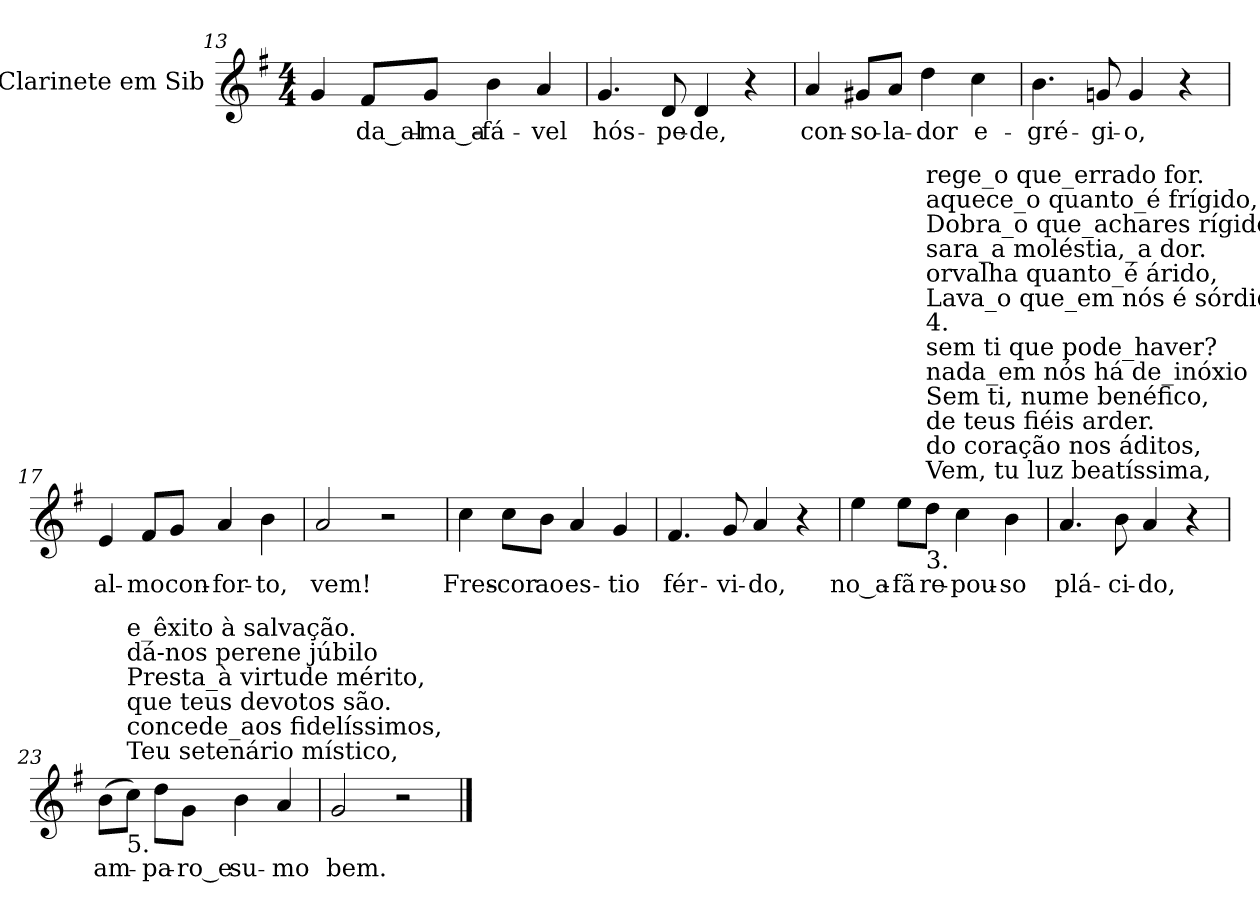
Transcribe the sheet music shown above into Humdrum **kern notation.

**kern	**text
*part1	*part1
*staff1	*staff1
*I"Clarinete em Sib	*
*I'Cl.	*
*clefG2	*
*ITrd1c2	*
*k[b-]	*
*F:	*
*M4/4	*
=13	=13
4fi/	.
!	!LO:LY:b:color=#000000
8ei/L	da_al-
!	!LO:LY:b:color=#000000
8fi/J	-ma_a-
!	!LO:LY:b:color=#000000
4ai\	-fá-
!	!LO:LY:b:color=#000000
4gi/	-vel
=14	=14
!	!LO:LY:b:color=#000000
4.fi/	hós-
!	!LO:LY:b:color=#000000
8ci/	-pe-
!	!LO:LY:b:color=#000000
4ci/	-de,
4r	.
=15	=15
!	!LO:LY:b:color=#000000
4gi/	con-
!	!LO:LY:b:color=#000000
8f#Xi/L	-so-
!	!LO:LY:b:color=#000000
8gi/J	-la-
!	!LO:LY:b:color=#000000
4cci\	-dor
!	!LO:LY:b:color=#000000
4b-i\	e-
!!LO:LB:g=z
=16	=16
!	!LO:LY:b:color=#000000
4.ai\	-gré-
!	!LO:LY:b:color=#000000
8fni/	-gi-
!	!LO:LY:b:color=#000000
4fi/	-o,
4r	.
=17	=17
!	!LO:LY:b:color=#000000
4di/	al-
!	!LO:LY:b:color=#000000
8ei/L	-mo
!	!LO:LY:b:color=#000000
8fi/J	con-
!	!LO:LY:b:color=#000000
4gi/	-for-
!	!LO:LY:b:color=#000000
4ai\	-to,
=18	=18
!	!LO:LY:b:color=#000000
2gi/	vem!
2r	.
=19	=19
!	!LO:LY:b:color=#000000
4b-i\	Fres-
!	!LO:LY:b:color=#000000
8b-i\L	-cor
!	!LO:LY:b:color=#000000
8ai\J	ao
!	!LO:LY:b:color=#000000
4gi/	es-
!	!LO:LY:b:color=#000000
4fi/	-tio
=20	=20
!	!LO:LY:b:color=#000000
4.ei/	fér-
!	!LO:LY:b:color=#000000
8fi/	-vi-
!	!LO:LY:b:color=#000000
4gi/	-do,
4r	.
!!LO:LB:g=z
=21	=21
!	!LO:LY:b:color=#000000
4ddi\	no_a-
!	!LO:LY:b:color=#000000
8ddi\L	-fã
!LO:TX:b:t=3.	!
!LO:TX:t=Vem, tu luz beatíssima,	!
!LO:TX:t=do coração nos áditos,	!
!LO:TX:t=de teus fiéis arder.	!
!LO:TX:t=Sem ti, nume benéfico,	!
!LO:TX:t=nada_em nós há de_inóxio	!
!LO:TX:t=sem ti que pode_haver?	!
!LO:TX:t=4.	!
!LO:TX:t=Lava_o que_em nós é sórdido,	!
!LO:TX:t=orvalha quanto_é árido,	!
!LO:TX:t=sara_a moléstia,_a dor.	!
!LO:TX:t=Dobra_o que_achares rígido,	!
!LO:TX:t=aquece_o quanto_é frígido,	!
!LO:TX:t=rege_o que_errado for.	!
!	!LO:LY:b:color=#000000
8cci\J	re-
!	!LO:LY:b:color=#000000
4b-i\	-pou-
!	!LO:LY:b:color=#000000
4ai\	-so
=22	=22
!	!LO:LY:b:color=#000000
4.gi/	plá-
!	!LO:LY:b:color=#000000
8ai\	-ci-
!	!LO:LY:b:color=#000000
4gi/	-do,
4r	.
=23	=23
!	!LO:LY:b:color=#000000
(8ai\L	am-
!LO:TX:b:t=5.	!
!LO:TX:t=Teu setenário místico,	!
!LO:TX:t=concede_aos fidelíssimos,	!
!LO:TX:t=que teus devotos são.	!
!LO:TX:t=Presta_à virtude mérito,	!
!LO:TX:t=dá-nos perene júbilo	!
!LO:TX:t=e_êxito à salvação.	!
8b-i\J)	.
!	!LO:LY:b:color=#000000
8cci\L	-pa-
!	!LO:LY:b:color=#000000
8fi\J	-ro_e
!	!LO:LY:b:color=#000000
4ai\	su-
!	!LO:LY:b:color=#000000
4gi/	-mo
=24	=24
!	!LO:LY:b:color=#000000
2fi/	bem.
2r	.
==	==
*-	*-
